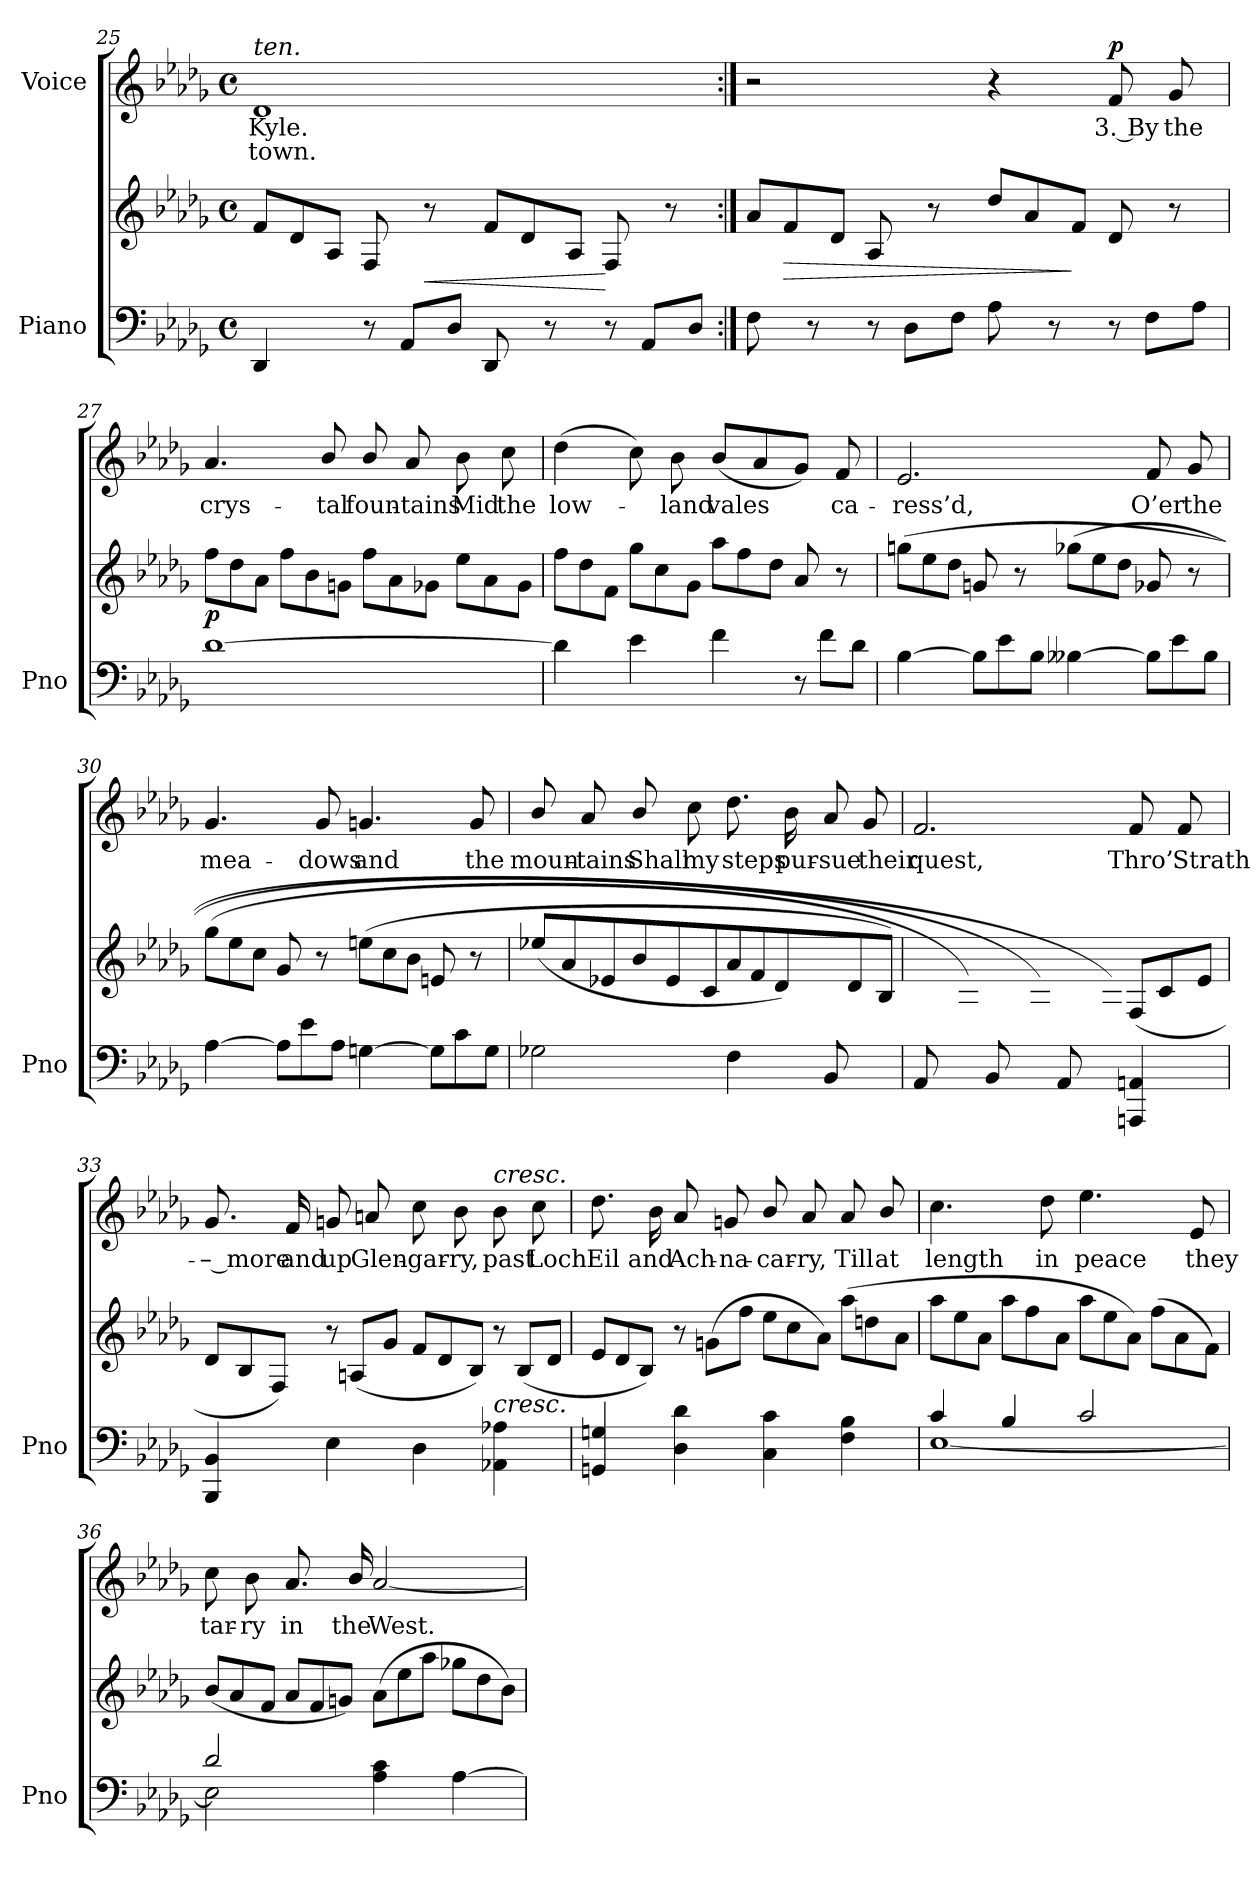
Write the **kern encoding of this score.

**kern	**kern	**dynam	**kern	**text	**text	**dynam
*part2	*part2	*part2	*part1	*part1	*part1	*part1
*staff3	*staff2	*staff2/3	*staff1	*staff1	*staff1	*staff1
*I"Piano	*	*	*I"Voice	*	*	*
*I'Pno	*	*	*	*	*	*
*clefF4	*clefG2	*	*clefG2	*	*	*
*k[b-e-a-d-g-]	*k[b-e-a-d-g-]	*	*k[b-e-a-d-g-]	*	*	*
*M4/4	*M4/4	*	*M4/4	*	*	*
*met(c)	*met(c)	*	*met(c)	*	*	*
*	*Xtuplet	*	*	*	*	*
=25	=25	=25	=25	=25	=25	=25
!	!	!	!LO:TX:i:t=ten.	!	!	!
4DD-/	(>12f/L	.	1d-	Kyle.	town.	.
.	12d-/	.	.	.	.	.
.	12A-/J	.	.	.	.	.
*Xtuplet	*	*	*	*	*	*
12r	8F/	.	.	.	.	.
12AA-/L	.	.	.	.	.	.
!	!	!LO:HP:b	!	!	!	!
.	8r	<	.	.	.	.
12D-/J)	.	.	.	.	.	.
8DD-/	(>12f/L	.	.	.	.	.
.	12d-/	.	.	.	.	.
8r	.	.	.	.	.	.
.	12A-/J	.	.	.	.	.
12r	8F/	[	.	.	.	.
12AA-/L	.	.	.	.	.	.
.	8r	.	.	.	.	.
12D-/J)	.	.	.	.	.	.
=26:|!	=26:|!	=26:|!	=26:|!	=26:|!	=26:|!	=26:|!
8F\	(>12a-/L	.	2r	.	.	.
!	!	!LO:HP:b	!	!	!	!
.	12f/	>	.	.	.	.
8r	.	.	.	.	.	.
.	12d-/J	.	.	.	.	.
12r	8A-/	.	.	.	.	.
12D-\L	.	.	.	.	.	.
.	8r	.	.	.	.	.
12F\J)	.	.	.	.	.	.
8A-\	(>12dd-/L	.	4r	.	.	.
.	12a-/	.	.	.	.	.
8r	.	.	.	.	.	.
.	12f/J	]	.	.	.	.
!	!	!	!	!	!	!LO:DY:a
12r	8d-/	.	8f/	3. By	.	p
12F\L	.	.	.	.	.	.
.	8r	.	8g-/	the	.	.
12A-\J)	.	.	.	.	.	.
=27	=27	=27	=27	=27	=27	=27
!	!	!LO:DY:b	!	!	!	!
[1d-	(12ff\L	p	4.a-/	crys-	.	.
.	12dd-\	.	.	.	.	.
.	12a-\J	.	.	.	.	.
.	12ff\L	.	.	.	.	.
.	12b-\	.	.	.	.	.
.	.	.	8b-/	-tal	.	.
.	12gn\J	.	.	.	.	.
.	12ff\L	.	8b-/	foun-	.	.
.	12a-\	.	.	.	.	.
.	.	.	8a-/	-tains	.	.
.	12g-X\J	.	.	.	.	.
.	12ee-\L	.	8b-\	Mid	.	.
.	12a-\	.	.	.	.	.
.	.	.	8cc\	the	.	.
.	12g-\J	.	.	.	.	.
=28	=28	=28	=28	=28	=28	=28
4d-\]	12ff\L	.	(4dd-\	low-	.	.
.	12dd-\	.	.	.	.	.
.	12f\J	.	.	.	.	.
4e-\	12gg-\L	.	8cc\)	.	.	.
.	12cc\	.	.	.	.	.
.	.	.	8b-\	-land	.	.
.	12g-\J	.	.	.	.	.
4f\	12aa-\L	.	(8b-/L	vales	.	.
.	12ff\	.	.	.	.	.
.	.	.	8a-/	.	.	.
.	12dd-\J	.	.	.	.	.
12r	8a-/	.	8g-/J)	.	.	.
12f\L	.	.	.	.	.	.
.	8r	.	8f/	ca-	.	.
12d-\J)	.	.	.	.	.	.
=29	=29	=29	=29	=29	=29	=29
[4B-\	(12ggn\L	.	2.e-/	-ress’d,	.	.
.	12ee-\	.	.	.	.	.
.	12dd-\J	.	.	.	.	.
12B-\L]	8gn/	.	.	.	.	.
12e-\	.	.	.	.	.	.
.	8r	.	.	.	.	.
12B-\J)	.	.	.	.	.	.
[4B--X\	(12gg-X\L	.	.	.	.	.
.	12ee-\	.	.	.	.	.
.	12dd-\J	.	.	.	.	.
12B--\L]	8g-X/	.	8f/	O’er	.	.
12e-\	.	.	.	.	.	.
.	8r	.	8g-/	the	.	.
12B--\J)	.	.	.	.	.	.
=30	=30	=30	=30	=30	=30	=30
[4A-\	(>12gg-\L	.	4.g-/	mea-	.	.
.	12ee-\	.	.	.	.	.
.	12cc\J	.	.	.	.	.
12A-\L]	8g-/	.	.	.	.	.
12e-\	.	.	.	.	.	.
.	8r	.	8g-/	-dows	.	.
12A-\J)	.	.	.	.	.	.
[4Gn\	(>12een\L	.	4.gn/	and	.	.
.	12cc\	.	.	.	.	.
.	12b-\J	.	.	.	.	.
12G\L]	8en/	.	.	.	.	.
12c\	.	.	.	.	.	.
.	8r	.	8g/	the	.	.
12G\J)	.	.	.	.	.	.
=31	=31	=31	=31	=31	=31	=31
*^	*	*	*	*	*	*
2.ryy	2G-X\	(12ee-X/L	.	8b-/	moun-	.	.
.	.	12a-/	.	.	.	.	.
.	.	.	.	8a-/	-tains	.	.
.	.	12e-X/J	.	.	.	.	.
.	.	12b-/L	.	8b-/	Shall	.	.
.	.	12e-/	.	.	.	.	.
.	.	.	.	8cc\	my	.	.
.	.	12c/J	.	.	.	.	.
.	4F\	12a-/L	.	8.dd-\	steps	.	.
.	.	12f/	.	.	.	.	.
.	.	12d-/J)	.	.	.	.	.
.	.	.	.	16b-\	pur-	.	.
(12BB-/L	4ryy	12ryy	.	8a-/	-sue	.	.
6ryy	.	12d-\	.	.	.	.	.
.	.	.	.	8g-/	their	.	.
.	.	12B-\J)	.	.	.	.	.
=32	=32	=32	=32	=32	=32	=32	=32
(12AA-/L	2.ryy	12ryy	.	2.f/	quest,	.	.
6ryy	.	12d-\	.	.	.	.	.
.	.	12A-\J)	.	.	.	.	.
(12BB-/L	.	12ryy	.	.	.	.	.
6ryy	.	12d-\	.	.	.	.	.
.	.	12Gn\J)	.	.	.	.	.
(12AA-/L	.	12ryy	.	.	.	.	.
12%5ryy	.	12d-\	.	.	.	.	.
.	.	12A-\J)	.	.	.	.	.
.	4AAAn/ 4AAn/	(12F/L	.	8f/	Thro’	.	.
.	.	12c/	.	.	.	.	.
.	.	.	.	8f/	Strath-	.	.
.	.	12e-/J	.	.	.	.	.
*v	*v	*	*	*	*	*	*
=33	=33	=33	=33	=33	=33	=33
4BBB-/ 4BB-/	12d-/L	.	8.g-/	-– more	.	.
.	12B-/	.	.	.	.	.
.	12F/J)	.	.	.	.	.
.	.	.	16f/	and	.	.
4E-\	12r	.	8gn/	up	.	.
.	(12An/L	.	.	.	.	.
.	.	.	8an/	Glen-	.	.
.	12g-/J	.	.	.	.	.
4D-\	12f/L	.	8cc\	-gar-	.	.
.	12d-/	.	.	.	.	.
.	.	.	8b-\	-ry,	.	.
.	12B-/J)	.	.	.	.	.
!	!	!	!LO:TX:a:i:t=cresc.	!	!	!
!	!LO:TX:b:i:t=cresc.	!	!	!	!	!
4AA-X\ 4A-X\	12r	.	8b-\	past	.	.
.	(12B-/L	.	.	.	.	.
.	.	.	8cc\	Loch	.	.
.	12d-/J	.	.	.	.	.
=34	=34	=34	=34	=34	=34	=34
4GGn/ 4Gn/	12e-/L	.	8.dd-\	Eil	.	.
.	12d-/	.	.	.	.	.
.	12B-/J)	.	.	.	.	.
.	.	.	16b-\	and	.	.
4D-\ 4d-\	12r	.	8a-/	Ach-	.	.
.	(12gn\L	.	.	.	.	.
.	.	.	8gn/	-na-	.	.
.	12ff\J	.	.	.	.	.
4C\ 4c\	12ee-\L	.	8b-/	-car-	.	.
.	12cc\	.	.	.	.	.
.	.	.	8a-/	-ry,	.	.
.	12a-\J)	.	.	.	.	.
4F\ 4B-\	(12aa-\L	.	8a-/	Till	.	.
.	12ddn\	.	.	.	.	.
.	.	.	8b-/	at	.	.
.	12a-\J	.	.	.	.	.
=35	=35	=35	=35	=35	=35	=35
*^	*	*	*	*	*	*
4c/	[1E-	12aa-\L	.	4.cc\	length	.	.
.	.	12ee-\	.	.	.	.	.
.	.	12a-\J	.	.	.	.	.
4B-/	.	12aa-\L	.	.	.	.	.
.	.	12ff\	.	.	.	.	.
.	.	.	.	8dd-\	in	.	.
.	.	12a-\J	.	.	.	.	.
2c/	.	12aa-\L	.	4.ee-\	peace	.	.
.	.	12ee-\	.	.	.	.	.
.	.	12a-\J)	.	.	.	.	.
.	.	(12ff\L	.	.	.	.	.
.	.	12a-\	.	.	.	.	.
.	.	.	.	8e-/	they	.	.
.	.	12f\J)	.	.	.	.	.
=36	=36	=36	=36	=36	=36	=36	=36
2d-/	2E-\]	(12b-/L	.	8cc\	tar-	.	.
.	.	12a-/	.	.	.	.	.
.	.	.	.	8b-\	-ry	.	.
.	.	12f/J	.	.	.	.	.
.	.	12a-/L	.	8.a-/	in	.	.
.	.	12f/	.	.	.	.	.
.	.	12gn/J)	.	.	.	.	.
.	.	.	.	16b-/	the	.	.
4A-\ 4c\	2ryy	(12a-\L	.	[2a-/	West.	.	.
.	.	12ee-\	.	.	.	.	.
.	.	12aa-\J	.	.	.	.	.
[4A-\	.	12gg-X\L	.	.	.	.	.
.	.	12dd-\	.	.	.	.	.
.	.	12b-\J)	.	.	.	.	.
*v	*v	*	*	*	*	*	*
=	=	=	=	=	=	=
*-	*-	*-	*-	*-	*-	*-
